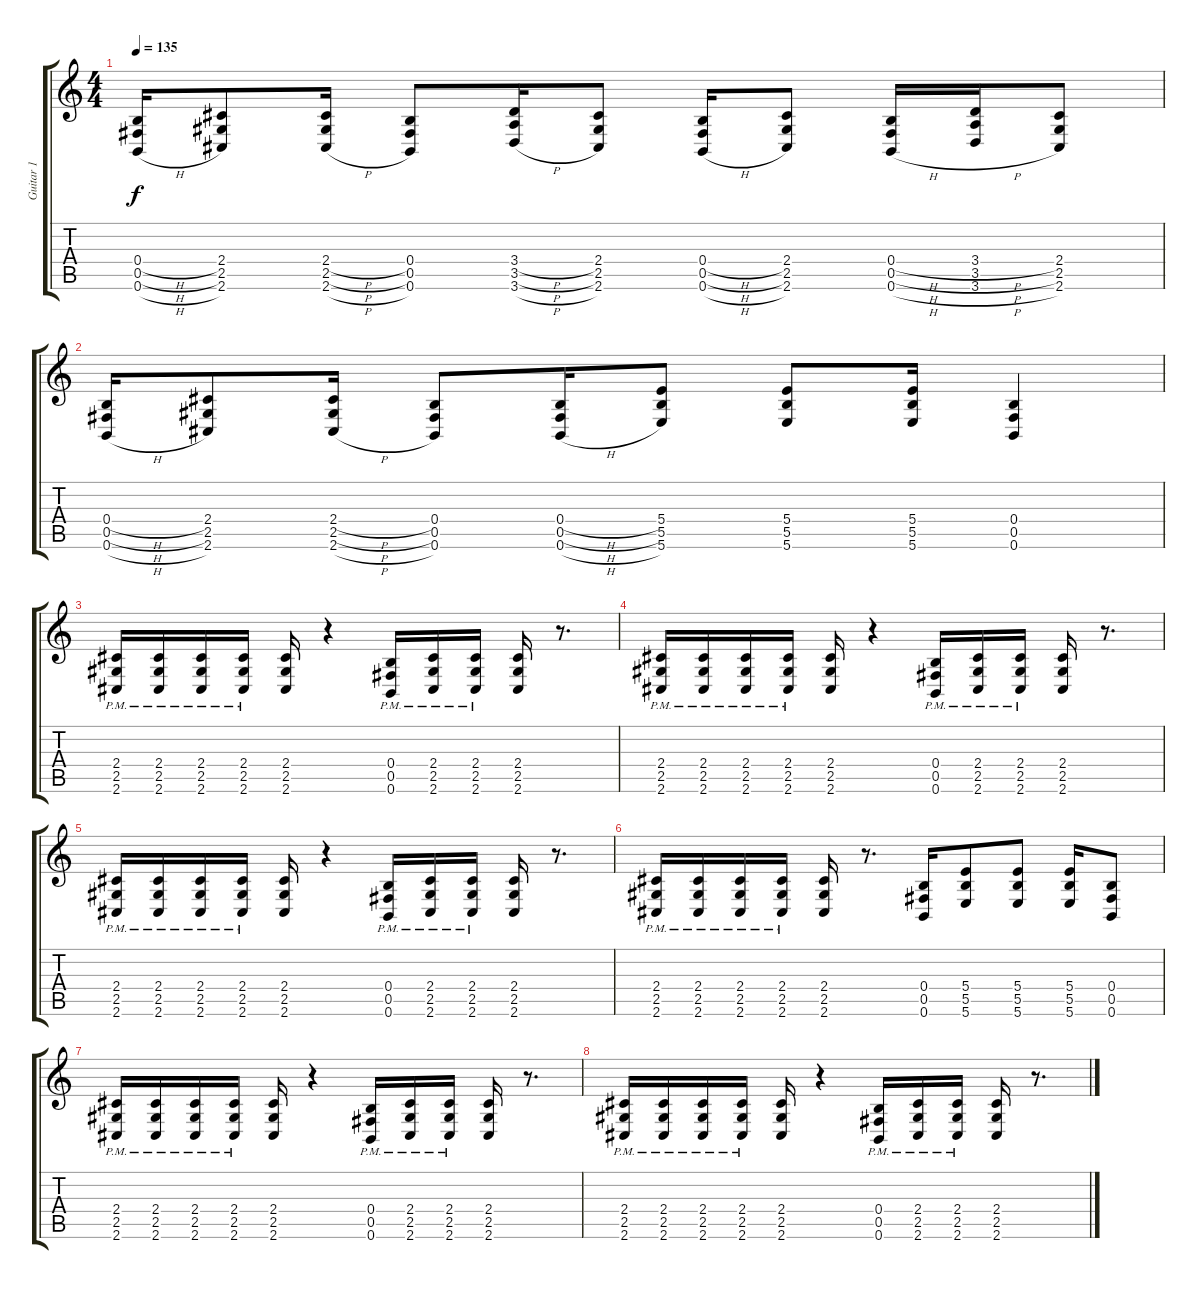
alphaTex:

\track ("Guitar 1" "Guitar 1") {instrument distortionguitar}
\staff {score tabs}
\tuning (Db4 Ab3 E3 B2 Gb2 B1) {hide}
\ts (4 4)
\tempo 135
\clef g2
\ks c
(0.4{h} 0.5{h} 0.6{h}).16{dy f} (2.4 2.5 2.6).8 (2.4{h} 2.5{h} 2.6{h}).16 (0.4 0.5 0.6).8 (3.4{h} 3.5{h} 3.6{h}).16 (2.4 2.5 2.6).8 (0.4{h} 0.5{h} 0.6{h}).16 (2.4 2.5 2.6).8 (0.4{h} 0.5{h} 0.6{h}).16 (3.4{h} 3.5{h} 3.6{h}).16 (2.4 2.5 2.6).8 |
(0.4{h} 0.5{h} 0.6{h}).16 (2.4 2.5 2.6).8 (2.4{h} 2.5{h} 2.6{h}).16 (0.4 0.5 0.6).8 (0.4{h} 0.5{h} 0.6{h}).16 (5.4 5.5 5.6).8 (5.4 5.5 5.6).8 (5.4 5.5 5.6).16 (0.4 0.5 0.6).4 |
(2.4{pm} 2.5{pm} 2.6{pm}).16 (2.4{pm} 2.5{pm} 2.6{pm}).16 (2.4{pm} 2.5{pm} 2.6{pm}).16 (2.4{pm} 2.5{pm} 2.6{pm}).16 (2.4 2.5 2.6).16 r.4 (0.4{pm} 0.5{pm} 0.6{pm}).16 (2.4{pm} 2.5{pm} 2.6{pm}).16 (2.4{pm} 2.5{pm} 2.6{pm}).16 (2.4 2.5 2.6).16 r.8{d} |
(2.4{pm} 2.5{pm} 2.6{pm}).16 (2.4{pm} 2.5{pm} 2.6{pm}).16 (2.4{pm} 2.5{pm} 2.6{pm}).16 (2.4{pm} 2.5{pm} 2.6{pm}).16 (2.4 2.5 2.6).16 r.4 (0.4{pm} 0.5{pm} 0.6{pm}).16 (2.4{pm} 2.5{pm} 2.6{pm}).16 (2.4{pm} 2.5{pm} 2.6{pm}).16 (2.4 2.5 2.6).16 r.8{d} |
(2.4{pm} 2.5{pm} 2.6{pm}).16 (2.4{pm} 2.5{pm} 2.6{pm}).16 (2.4{pm} 2.5{pm} 2.6{pm}).16 (2.4{pm} 2.5{pm} 2.6{pm}).16 (2.4 2.5 2.6).16 r.4 (0.4{pm} 0.5{pm} 0.6{pm}).16 (2.4{pm} 2.5{pm} 2.6{pm}).16 (2.4{pm} 2.5{pm} 2.6{pm}).16 (2.4 2.5 2.6).16 r.8{d} |
(2.4{pm} 2.5{pm} 2.6{pm}).16 (2.4{pm} 2.5{pm} 2.6{pm}).16 (2.4{pm} 2.5{pm} 2.6{pm}).16 (2.4{pm} 2.5{pm} 2.6{pm}).16 (2.4 2.5 2.6).16 r.8{d} (0.4 0.5 0.6).16 (5.4 5.5 5.6).8 (5.4 5.5 5.6).8 (5.4 5.5 5.6).16 (0.4 0.5 0.6).8 |
(2.4{pm} 2.5{pm} 2.6{pm}).16 (2.4{pm} 2.5{pm} 2.6{pm}).16 (2.4{pm} 2.5{pm} 2.6{pm}).16 (2.4{pm} 2.5{pm} 2.6{pm}).16 (2.4 2.5 2.6).16 r.4 (0.4{pm} 0.5{pm} 0.6{pm}).16 (2.4{pm} 2.5{pm} 2.6{pm}).16 (2.4{pm} 2.5{pm} 2.6{pm}).16 (2.4 2.5 2.6).16 r.8{d} |
(2.4{pm} 2.5{pm} 2.6{pm}).16 (2.4{pm} 2.5{pm} 2.6{pm}).16 (2.4{pm} 2.5{pm} 2.6{pm}).16 (2.4{pm} 2.5{pm} 2.6{pm}).16 (2.4 2.5 2.6).16 r.4 (0.4{pm} 0.5{pm} 0.6{pm}).16 (2.4{pm} 2.5{pm} 2.6{pm}).16 (2.4{pm} 2.5{pm} 2.6{pm}).16 (2.4 2.5 2.6).16 r.8{d}
